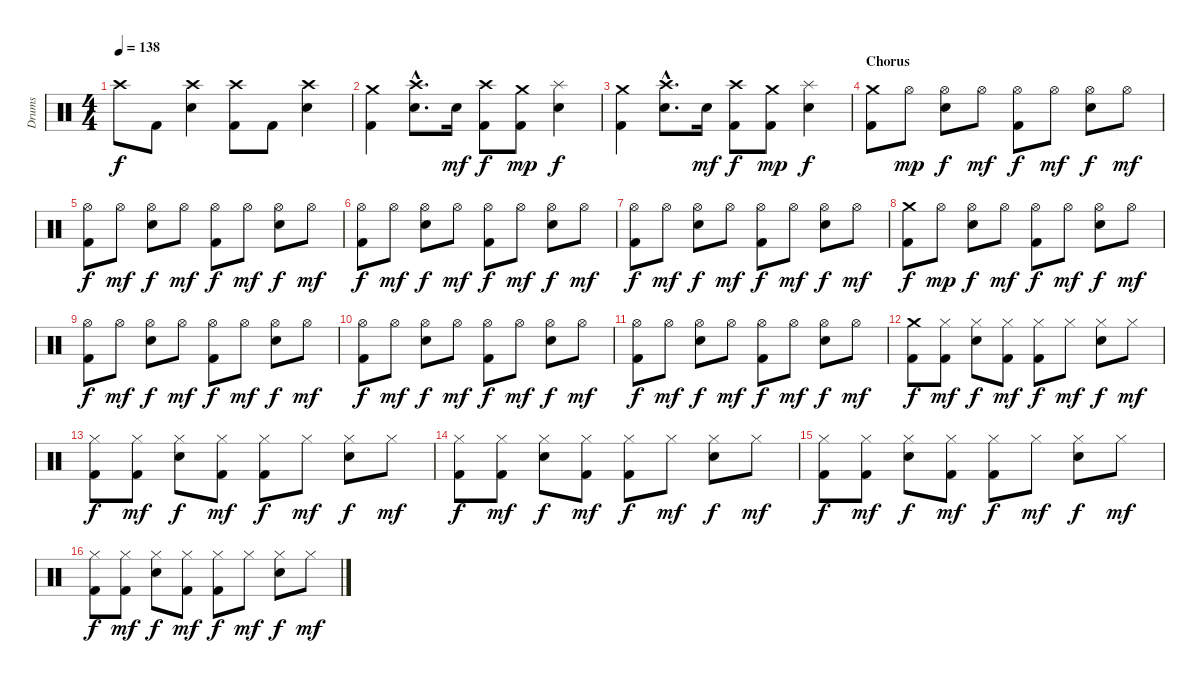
\track ("Drums" "Drums") {instrument percussion}
\staff {score}
\articulation defaults
\ts (4 4)
\tempo 138
\clef neutral
\ks c "Crash high (hit)".8{dy f} "Kick (hit) 2".8
("Crash high (hit)" "Electric Snare (hit)").4 ("Crash high (hit)" "Kick (hit) 2").8 "Kick (hit) 2".8 ("Crash high (hit)" "Electric Snare (hit)").4 |
("Crash medium (hit)" "Kick (hit) 2").4 ("Crash high (hit)"{hac} "Electric Snare (hit)"{hac}).8{d} "Electric Snare (hit)".16{dy mf} ("Crash high (hit)" "Kick (hit) 2").8{dy f} ("Crash medium (hit)" "Kick (hit) 2").8{dy mp} ("Splash (hit)" "Electric Snare (hit)").4{dy f} |
("Crash medium (hit)" "Kick (hit) 2").4 ("Crash high (hit)"{hac} "Electric Snare (hit)"{hac}).8{d} "Electric Snare (hit)".16{dy mf} ("Crash high (hit)" "Kick (hit) 2").8{dy f} ("Crash medium (hit)" "Kick (hit) 2").8{dy mp} ("Splash (hit)" "Electric Snare (hit)").4{dy f} |
\section ("" "Chorus")
("Crash medium (hit)" "Kick (hit) 2").8 "Hi-Hat (open)".8{dy mp} ("Hi-Hat (open)" "Electric Snare (hit)").8{dy f} "Hi-Hat (open)".8{dy mf} ("Hi-Hat (open)" "Kick (hit) 2").8{dy f} "Hi-Hat (open)".8{dy mf} ("Hi-Hat (open)" "Electric Snare (hit)").8{dy f} "Hi-Hat (open)".8{dy mf} |
("Hi-Hat (open)" "Kick (hit) 2").8{dy f} "Hi-Hat (open)".8{dy mf} ("Hi-Hat (open)" "Electric Snare (hit)").8{dy f} "Hi-Hat (open)".8{dy mf} ("Hi-Hat (open)" "Kick (hit) 2").8{dy f} "Hi-Hat (open)".8{dy mf} ("Hi-Hat (open)" "Electric Snare (hit)").8{dy f} "Hi-Hat (open)".8{dy mf} |
("Hi-Hat (open)" "Kick (hit) 2").8{dy f} "Hi-Hat (open)".8{dy mf} ("Hi-Hat (open)" "Electric Snare (hit)").8{dy f} "Hi-Hat (open)".8{dy mf} ("Hi-Hat (open)" "Kick (hit) 2").8{dy f} "Hi-Hat (open)".8{dy mf} ("Hi-Hat (open)" "Electric Snare (hit)").8{dy f} "Hi-Hat (open)".8{dy mf} |
("Hi-Hat (open)" "Kick (hit) 2").8{dy f} "Hi-Hat (open)".8{dy mf} ("Hi-Hat (open)" "Electric Snare (hit)").8{dy f} "Hi-Hat (open)".8{dy mf} ("Hi-Hat (open)" "Kick (hit) 2").8{dy f} "Hi-Hat (open)".8{dy mf} ("Hi-Hat (open)" "Electric Snare (hit)").8{dy f} "Hi-Hat (open)".8{dy mf} |
("Crash medium (hit)" "Kick (hit) 2").8{dy f} "Hi-Hat (open)".8{dy mp} ("Hi-Hat (open)" "Electric Snare (hit)").8{dy f} "Hi-Hat (open)".8{dy mf} ("Hi-Hat (open)" "Kick (hit) 2").8{dy f} "Hi-Hat (open)".8{dy mf} ("Hi-Hat (open)" "Electric Snare (hit)").8{dy f} "Hi-Hat (open)".8{dy mf} |
("Hi-Hat (open)" "Kick (hit) 2").8{dy f} "Hi-Hat (open)".8{dy mf} ("Hi-Hat (open)" "Electric Snare (hit)").8{dy f} "Hi-Hat (open)".8{dy mf} ("Hi-Hat (open)" "Kick (hit) 2").8{dy f} "Hi-Hat (open)".8{dy mf} ("Hi-Hat (open)" "Electric Snare (hit)").8{dy f} "Hi-Hat (open)".8{dy mf} |
("Hi-Hat (open)" "Kick (hit) 2").8{dy f} "Hi-Hat (open)".8{dy mf} ("Hi-Hat (open)" "Electric Snare (hit)").8{dy f} "Hi-Hat (open)".8{dy mf} ("Hi-Hat (open)" "Kick (hit) 2").8{dy f} "Hi-Hat (open)".8{dy mf} ("Hi-Hat (open)" "Electric Snare (hit)").8{dy f} "Hi-Hat (open)".8{dy mf} |
("Hi-Hat (open)" "Kick (hit) 2").8{dy f} "Hi-Hat (open)".8{dy mf} ("Hi-Hat (open)" "Electric Snare (hit)").8{dy f} "Hi-Hat (open)".8{dy mf} ("Hi-Hat (open)" "Kick (hit) 2").8{dy f} "Hi-Hat (open)".8{dy mf} ("Hi-Hat (open)" "Electric Snare (hit)").8{dy f} "Hi-Hat (open)".8{dy mf} |
("Crash medium (hit)" "Kick (hit) 2").8{dy f} ("Hi-Hat (closed)" "Kick (hit) 2").8{dy mf} ("Hi-Hat (closed)" "Electric Snare (hit)").8{dy f} ("Hi-Hat (closed)" "Kick (hit) 2").8{dy mf} ("Hi-Hat (closed)" "Kick (hit) 2").8{dy f} "Hi-Hat (closed)".8{dy mf} ("Hi-Hat (closed)" "Electric Snare (hit)").8{dy f} "Hi-Hat (closed)".8{dy mf} |
("Hi-Hat (closed)" "Kick (hit) 2").8{dy f} ("Hi-Hat (closed)" "Kick (hit) 2").8{dy mf} ("Hi-Hat (closed)" "Electric Snare (hit)").8{dy f} ("Hi-Hat (closed)" "Kick (hit) 2").8{dy mf} ("Hi-Hat (closed)" "Kick (hit) 2").8{dy f} "Hi-Hat (closed)".8{dy mf} ("Hi-Hat (closed)" "Electric Snare (hit)").8{dy f} "Hi-Hat (closed)".8{dy mf} |
("Hi-Hat (closed)" "Kick (hit) 2").8{dy f} ("Hi-Hat (closed)" "Kick (hit) 2").8{dy mf} ("Hi-Hat (closed)" "Electric Snare (hit)").8{dy f} ("Hi-Hat (closed)" "Kick (hit) 2").8{dy mf} ("Hi-Hat (closed)" "Kick (hit) 2").8{dy f} "Hi-Hat (closed)".8{dy mf} ("Hi-Hat (closed)" "Electric Snare (hit)").8{dy f} "Hi-Hat (closed)".8{dy mf} |
("Hi-Hat (closed)" "Kick (hit) 2").8{dy f} ("Hi-Hat (closed)" "Kick (hit) 2").8{dy mf} ("Hi-Hat (closed)" "Electric Snare (hit)").8{dy f} ("Hi-Hat (closed)" "Kick (hit) 2").8{dy mf} ("Hi-Hat (closed)" "Kick (hit) 2").8{dy f} "Hi-Hat (closed)".8{dy mf} ("Hi-Hat (closed)" "Electric Snare (hit)").8{dy f} "Hi-Hat (closed)".8{dy mf} |
("Hi-Hat (closed)" "Kick (hit) 2").8{dy f} ("Hi-Hat (closed)" "Kick (hit) 2").8{dy mf} ("Hi-Hat (closed)" "Electric Snare (hit)").8{dy f} ("Hi-Hat (closed)" "Kick (hit) 2").8{dy mf} ("Hi-Hat (closed)" "Kick (hit) 2").8{dy f} "Hi-Hat (closed)".8{dy mf} ("Hi-Hat (closed)" "Electric Snare (hit)").8{dy f} "Hi-Hat (closed)".8{dy mf}
